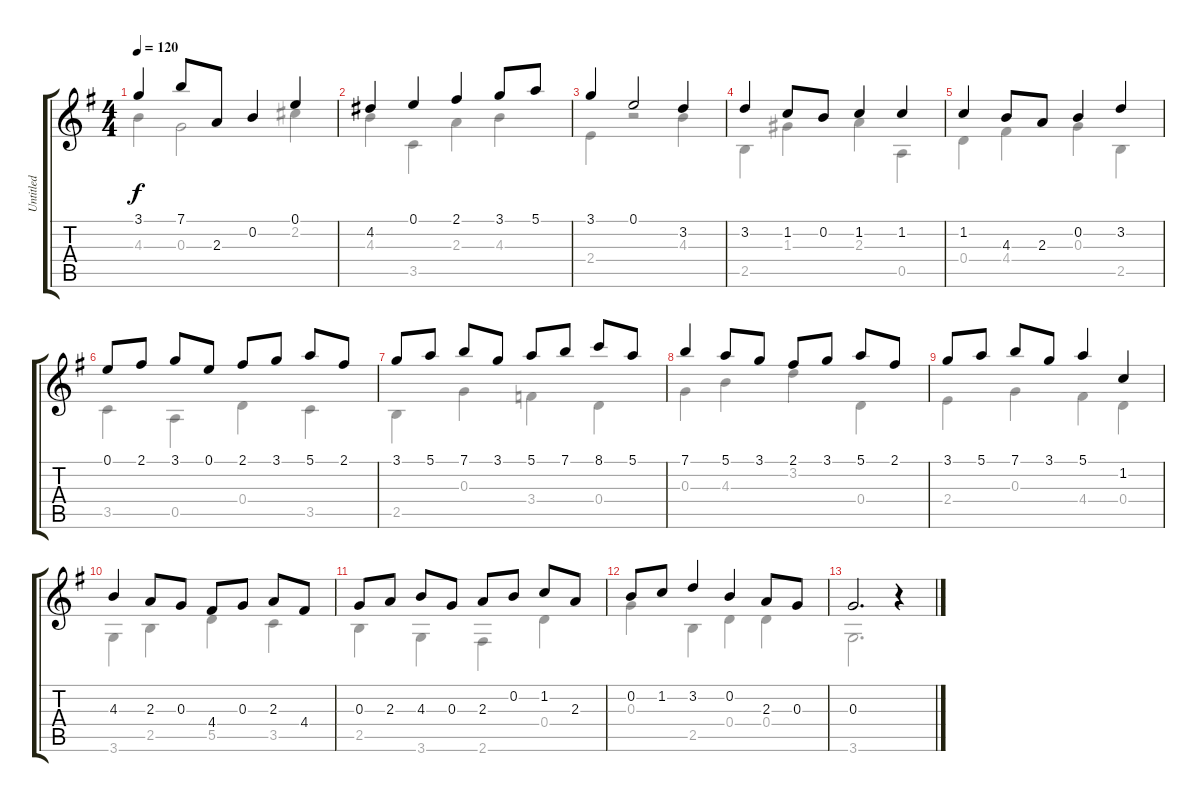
\track ("Untitled" "Untitled") {instrument acousticguitarnylon}
\staff {score tabs}
\tuning (E4 B3 G3 D3 A2 E2) {hide}
\voice
\ts (4 4)
\tempo 120
\clef g2
\ks g
3.1.4{dy f} 7.1.8 2.3.8 0.2.4 0.1.4 |
4.2.4 0.1.4 2.1.4 3.1.8 5.1.8 |
3.1.4 0.1.2 3.2.4 |
3.2.4 1.2.8 0.2.8 1.2.4 1.2.4 |
1.2.4 4.3.8 2.3.8 0.2.4 3.2.4 |
0.1.8 2.1.8 3.1.8 0.1.8 2.1.8 3.1.8 5.1.8 2.1.8 |
3.1.8 5.1.8 7.1.8 3.1.8 5.1.8 7.1.8 8.1.8 5.1.8 |
7.1.4 5.1.8 3.1.8 2.1.8 3.1.8 5.1.8 2.1.8 |
3.1.8 5.1.8 7.1.8 3.1.8 5.1.4 1.2.4 |
4.3.4 2.3.8 0.3.8 4.4.8 0.3.8 2.3.8 4.4.8 |
0.3.8 2.3.8 4.3.8 0.3.8 2.3.8 0.2.8 1.2.8 2.3.8 |
0.2.8 1.2.8 3.2.4 0.2.4 2.3.8 0.3.8 |
0.3.2{d} r.4
\voice
\clef g2
\ottava regular
\simile none
\ks g
4.3.4{dy f} 0.3.2 2.2.4 |
4.3.4 3.5.4 2.3.4 4.3.4 |
2.4.4 r.2 4.3.4 |
2.5.4 1.3.4 2.3.4 0.5.4 |
0.4.4 4.4.4 0.3.4 2.5.4 |
3.5.4 0.5.4 0.4.4 3.5.4 |
2.5.4 0.3.4 3.4.4 0.4.4 |
0.3.4 4.3.4 3.2.4 0.4.4 |
2.4.4 0.3.4 4.4.4 0.4.4 |
3.6.4 2.5.4 5.5.4 3.5.4 |
2.5.4 3.6.4 2.6.4 0.4.4 |
0.3.4 2.5.4 0.4.4 0.4.4 |
3.6.2{d} r.4
